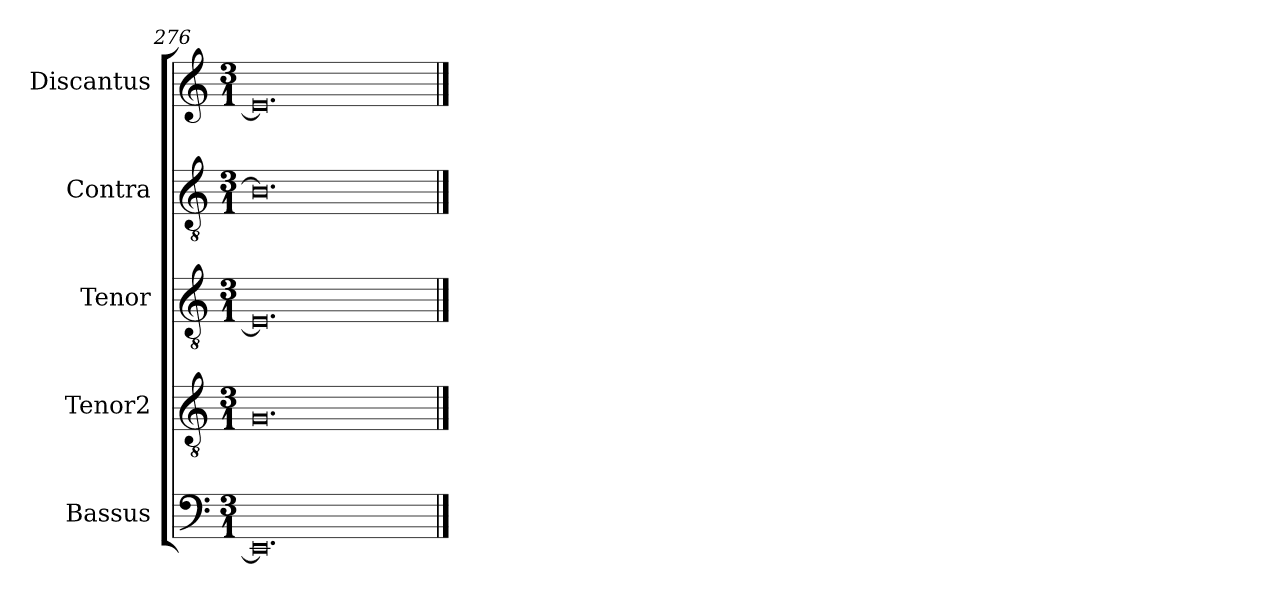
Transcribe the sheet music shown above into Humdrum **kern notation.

**kern	**kern	**kern	**kern	**kern
*part5	*part4	*part3	*part2	*part1
*staff5	*staff4	*staff3	*staff2	*staff1
*I"Bassus	*I"Tenor2	*I"Tenor	*I"Contra	*I"Discantus
*I'B	*I'T2	*I'T	*I'C	*I'D
*clefF4	*clefGv2	*clefGv2	*clefGv2	*clefG2
*k[]	*k[]	*k[]	*k[]	*k[]
*M3/1	*M3/1	*M3/1	*M3/1	*M3/1
=276	=276	=276	=276	=276
0.EE]	0.G	0.E]	0.B]	0.e]
==	==	==	==	==
*-	*-	*-	*-	*-
